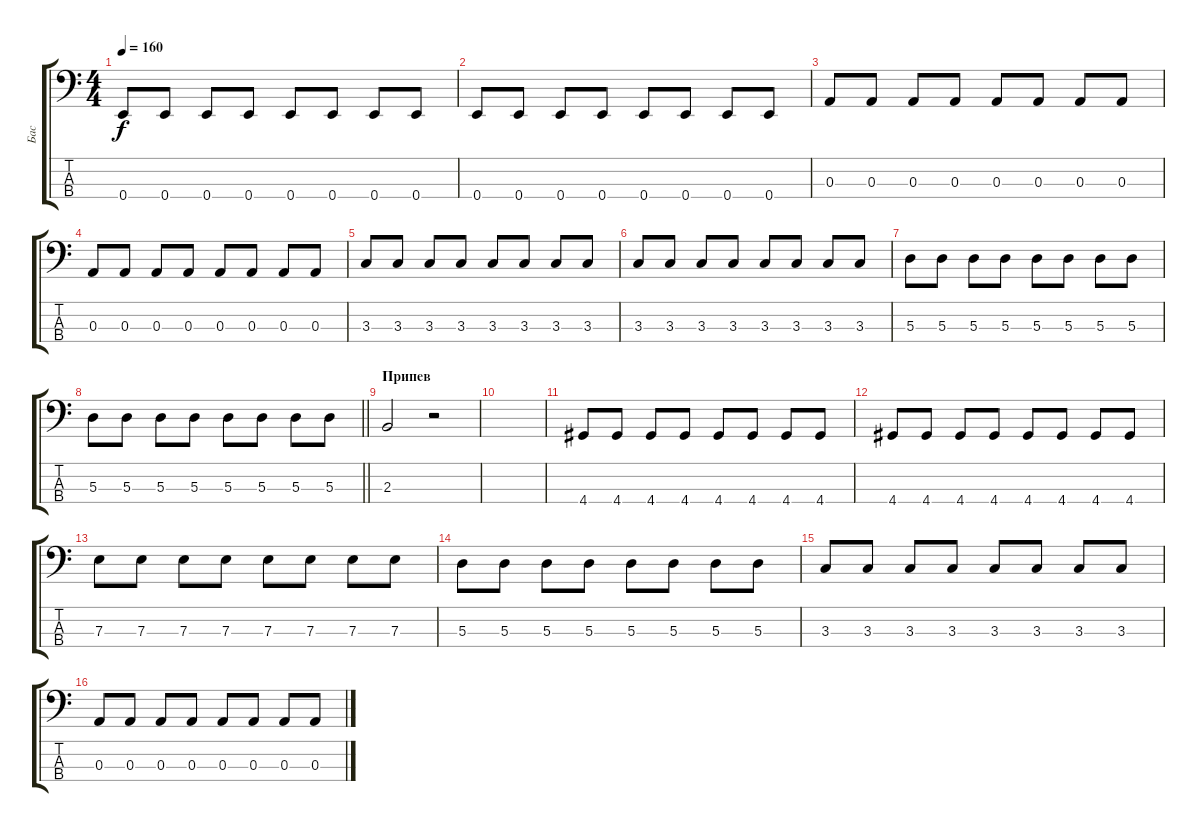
\track ("Бас" "Бас") {instrument electricbassfinger}
\staff {score tabs}
\tuning (G2 D2 A1 E1) {hide}
\ts (4 4)
\tempo 160
\clef f4
\ks c
0.4.8{dy f} 0.4.8 0.4.8 0.4.8 0.4.8 0.4.8 0.4.8 0.4.8 |
0.4.8 0.4.8 0.4.8 0.4.8 0.4.8 0.4.8 0.4.8 0.4.8 |
0.3.8 0.3.8 0.3.8 0.3.8 0.3.8 0.3.8 0.3.8 0.3.8 |
0.3.8 0.3.8 0.3.8 0.3.8 0.3.8 0.3.8 0.3.8 0.3.8 |
3.3.8 3.3.8 3.3.8 3.3.8 3.3.8 3.3.8 3.3.8 3.3.8 |
3.3.8 3.3.8 3.3.8 3.3.8 3.3.8 3.3.8 3.3.8 3.3.8 |
5.3.8 5.3.8 5.3.8 5.3.8 5.3.8 5.3.8 5.3.8 5.3.8 |
\barLineRight lightlight
5.3.8 5.3.8 5.3.8 5.3.8 5.3.8 5.3.8 5.3.8 5.3.8 |
\section ("" "Припев")
2.3.2 r.2 |
|
4.4.8 4.4.8 4.4.8 4.4.8 4.4.8 4.4.8 4.4.8 4.4.8 |
4.4.8 4.4.8 4.4.8 4.4.8 4.4.8 4.4.8 4.4.8 4.4.8 |
7.3.8 7.3.8 7.3.8 7.3.8 7.3.8 7.3.8 7.3.8 7.3.8 |
5.3.8 5.3.8 5.3.8 5.3.8 5.3.8 5.3.8 5.3.8 5.3.8 |
3.3.8 3.3.8 3.3.8 3.3.8 3.3.8 3.3.8 3.3.8 3.3.8 |
0.3.8 0.3.8 0.3.8 0.3.8 0.3.8 0.3.8 0.3.8 0.3.8
